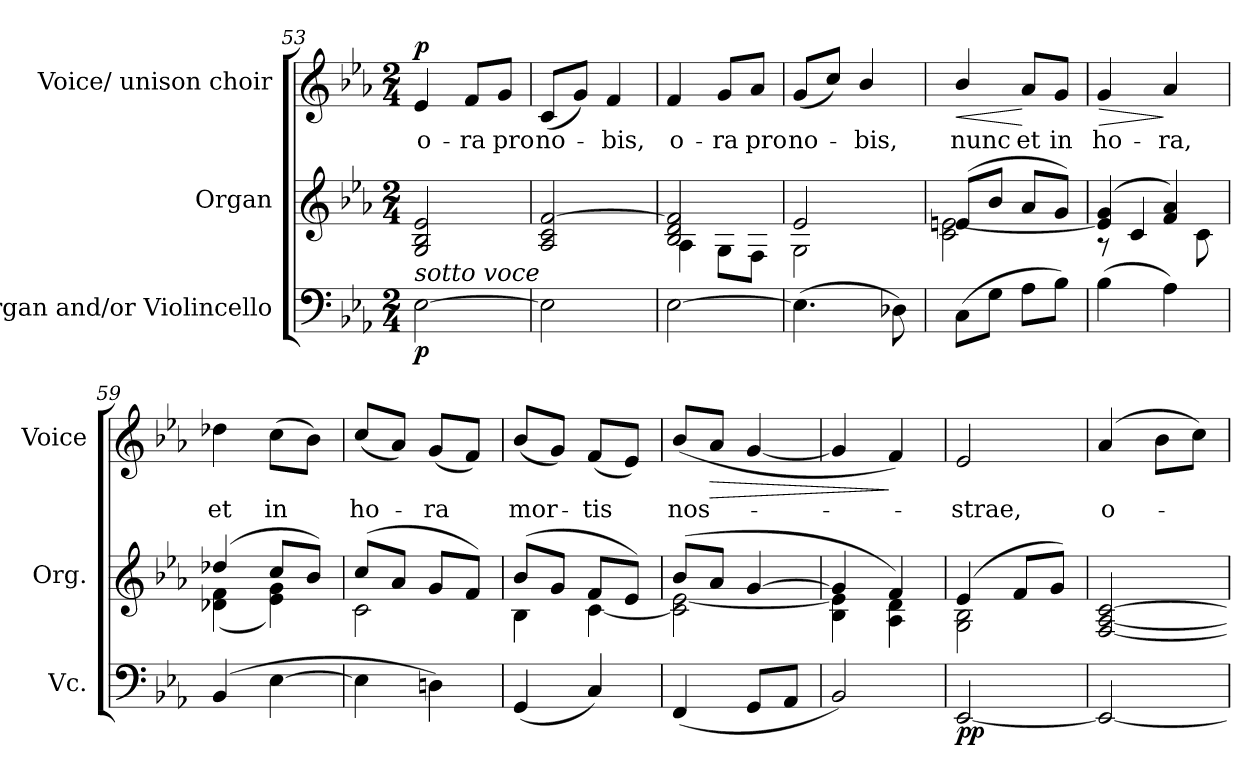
**kern	**dynam	**kern	**kern	**text	**dynam
*part3	*part3	*part2	*part1	*part1	*part1
*staff3	*staff3	*staff2	*staff1	*staff1	*staff1
*I"Organ and/or Violincello	*	*I"Organ	*I"Voice/ unison choir	*	*
*I'Vc.	*	*I'Org.	*I'Voice	*	*
!!LO:LB:g=z
*clefF4	*	*clefG2	*clefG2	*	*
*k[b-e-a-]	*	*k[b-e-a-]	*k[b-e-a-]	*	*
*E-:	*	*E-:	*E-:	*	*
*M2/4	*	*M2/4	*M2/4	*	*
=53	=53	=53	=53	=53	=53
!LO:TX:i:t=sotto voce	!	!	!	!	!
!	!	!	!	!LO:LY:b:color=#000000	!
[2E-i\	p	2Gi/ 2B-i 2e-i	4e-i/	o-	p
!	!	!	!	!LO:LY:b:color=#000000	!
.	.	.	8fi/L	-ra	.
!	!	!	!	!LO:LY:b:color=#000000	!
.	.	.	8gi/J	pro	.
=54	=54	=54	=54	=54	=54
!	!	!	!	!LO:LY:b:color=#000000	!
2E-i\]	.	2A-i/ 2ci [2fi	(8ci/L	no-	.
.	.	.	8gi/J)	.	.
!	!	!	!	!LO:LY:b:color=#000000	!
.	.	.	4fi/	-bis,	.
=55	=55	=55	=55	=55	=55
*	*	*^	*	*	*
!	!	!	!	!	!LO:LY:b:color=#000000	!
[2E-i\	.	2B-i/ 2di 2fi]	4A-i\	4fi/	o-	.
!	!	!	!	!	!LO:LY:b:color=#000000	!
.	.	.	8Gi\L	8gi/L	-ra	.
!	!	!	!	!	!LO:LY:b:color=#000000	!
.	.	.	8Fi\J	8a-i/J	pro	.
=56	=56	=56	=56	=56	=56	=56
!	!	!	!	!	!LO:LY:b:color=#000000	!
(4.E-i\]	.	2e-i/	2Gi\	(8gi/L	no-	.
.	.	.	.	8cci/J)	.	.
!	!	!	!	!	!LO:LY:b:color=#000000	!
.	.	.	.	4b-i/	-bis,	.
8D-Xi\)	.	.	.	.	.	.
=57	=57	=57	=57	=57	=57	=57
!	!	!	!	!	!LO:LY:b:color=#000000	!LO:HP:b
(8Ci\L	.	(8eni/L	2ci\ [2ei	4b-i/	nunc	<
8Gi\J	.	8b-i/J	.	.	.	.
!	!	!	!	!	!LO:LY:b:color=#000000	!
8A-i\L	.	8a-i/L	.	8a-i/L	et	[
!	!	!	!	!	!LO:LY:b:color=#000000	!
8B-i\J)	.	8gi/J)	.	8gi/J	in	.
=58	=58	=58	=58	=58	=58	=58
!	!	!	!	!	!LO:LY:b:color=#000000	!LO:HP:b
(4B-i\	.	(4eni/] 4gi	8r	4gi/	ho-	>
.	.	.	4ci/	.	.	.
!	!	!	!	!	!LO:LY:b:color=#000000	!
4A-i\)	.	4fi/ 4a-i)	.	4a-i/	-ra,	]
.	.	.	8ci\	.	.	.
=59	=59	=59	=59	=59	=59	=59
!	!	!	!	!	!LO:LY:b:color=#000000	!
(4BB-i/	.	(4dd-Xi/	(4d-Xi\ 4fi	4dd-Xi\	et	.
!	!	!	!	!	!LO:LY:b:color=#000000	!
[4E-i\	.	8cci/L	4e-i\ 4gi)	(8cci\L	in	.
.	.	8b-i/J)	.	8b-i\J)	.	.
=60	=60	=60	=60	=60	=60	=60
!	!	!	!	!	!LO:LY:b:color=#000000	!
4E-i\]	.	(8cci/L	2ci\	(8cci/L	ho-	.
.	.	8a-i/J	.	8a-i/J)	.	.
!	!	!	!	!	!LO:LY:b:color=#000000	!
4Dni\)	.	8gi/L	.	(8gi/L	-ra	.
.	.	8fi/J)	.	8fi/J)	.	.
!!LO:PB:g=z
=61	=61	=61	=61	=61	=61	=61
!	!	!	!	!	!LO:LY:b:color=#000000	!
(4GGi/	.	(8b-i/L	4B-i\	(8b-i/L	mor-	.
.	.	8gi/J	.	8gi/J)	.	.
!	!	!	!	!	!LO:LY:b:color=#000000	!
4Ci/)	.	8fi/L	[4ci\	(8fi/L	-tis	.
.	.	8e-i/J)	.	8e-i/J)	.	.
=62	=62	=62	=62	=62	=62	=62
!	!	!	!	!	!LO:LY:b:color=#000000	!
(4FFi/	.	(8b-i/L	2ci\] [2e-i	(8b-i/L	nos-	.
!	!	!	!	!	!	!LO:HP:b
.	.	8a-i/J	.	8a-i/J	.	>
8GGi/L	.	[4gi/	.	[4gi/	.	.
8AA-i/J	.	.	.	.	.	.
=63	=63	=63	=63	=63	=63	=63
2BB-i/)	.	4gi/]	4B-i\ 4e-i]	4gi/]	.	.
.	.	4fi/)	4A-i\ 4di	4fi/)	.	]
=64	=64	=64	=64	=64	=64	=64
!	!	!	!	!	!LO:LY:b:color=#000000	!
[2EE-i/	pp	(4e-i/	2Gi\ 2B-i	2e-i/	-strae,	.
.	.	8fi/L	.	.	.	.
.	.	8gi/J)	.	.	.	.
*	*	*v	*v	*	*	*
=65	=65	=65	=65	=65	=65
!	!	!	!	!LO:LY:b:color=#000000	!
2EE-i/_	.	[2Fi/ [2A-i [2ci	(4a-i/	o-	.
.	.	.	8b-i\L	.	.
.	.	.	8cci\J)	.	.
=	=	=	=	=	=
*-	*-	*-	*-	*-	*-
